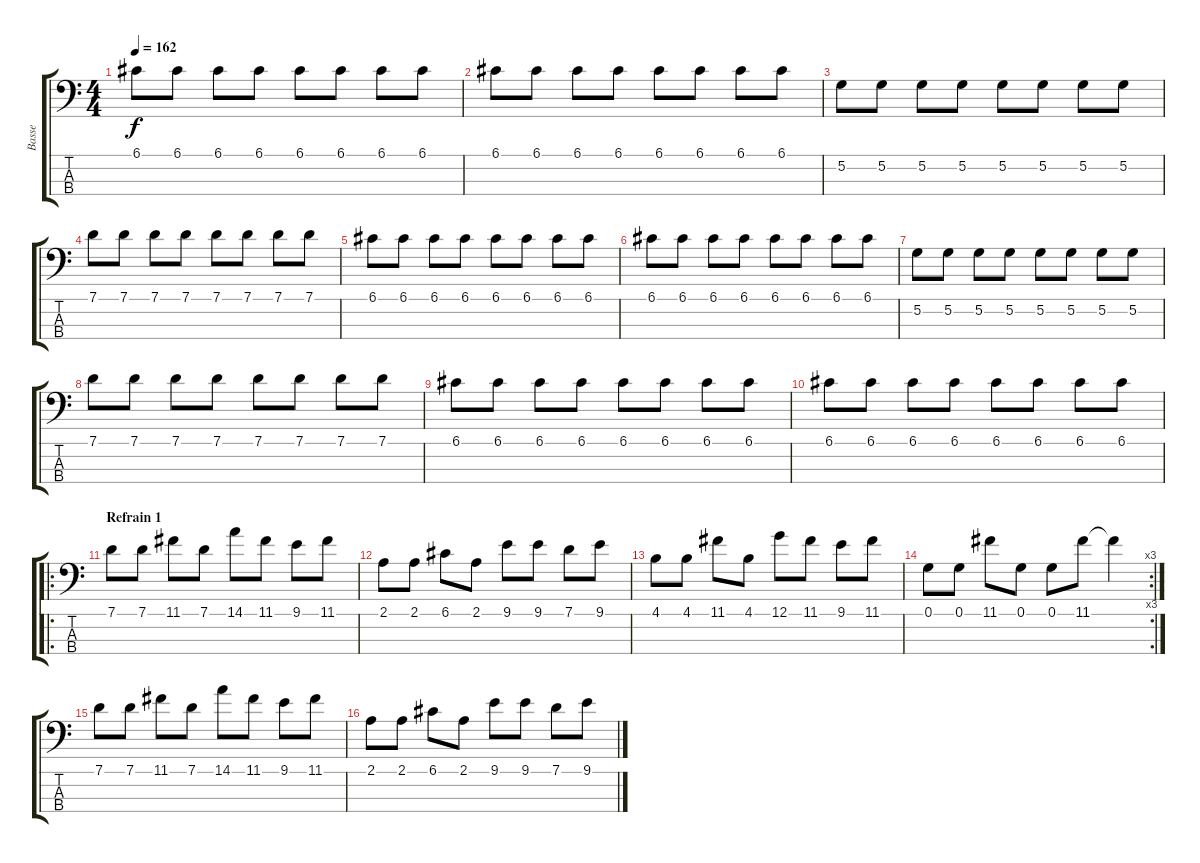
\track ("Basse" "Basse") {instrument acousticbass}
\staff {score tabs}
\tuning (G2 D2 A1 E1) {hide}
\ts (4 4)
\tempo 162
\clef f4
\ks c
6.1.8{dy f} 6.1.8 6.1.8 6.1.8 6.1.8 6.1.8 6.1.8 6.1.8 |
6.1.8 6.1.8 6.1.8 6.1.8 6.1.8 6.1.8 6.1.8 6.1.8 |
5.2.8 5.2.8 5.2.8 5.2.8 5.2.8 5.2.8 5.2.8 5.2.8 |
7.1.8 7.1.8 7.1.8 7.1.8 7.1.8 7.1.8 7.1.8 7.1.8 |
6.1.8 6.1.8 6.1.8 6.1.8 6.1.8 6.1.8 6.1.8 6.1.8 |
6.1.8 6.1.8 6.1.8 6.1.8 6.1.8 6.1.8 6.1.8 6.1.8 |
5.2.8 5.2.8 5.2.8 5.2.8 5.2.8 5.2.8 5.2.8 5.2.8 |
7.1.8 7.1.8 7.1.8 7.1.8 7.1.8 7.1.8 7.1.8 7.1.8 |
6.1.8 6.1.8 6.1.8 6.1.8 6.1.8 6.1.8 6.1.8 6.1.8 |
6.1.8 6.1.8 6.1.8 6.1.8 6.1.8 6.1.8 6.1.8 6.1.8 |
\ro
\section ("" "Refrain 1")
7.1.8{volume 16} 7.1.8 11.1.8 7.1.8 14.1.8 11.1.8 9.1.8 11.1.8 |
2.1.8 2.1.8 6.1.8 2.1.8 9.1.8 9.1.8 7.1.8 9.1.8 |
4.1.8 4.1.8 11.1.8 4.1.8 12.1.8 11.1.8 9.1.8 11.1.8 |
\rc 3
0.1.8 0.1.8 11.1.8 0.1.8 0.1.8 11.1.8 11.1{t}.4 |
7.1.8 7.1.8 11.1.8 7.1.8 14.1.8 11.1.8 9.1.8 11.1.8 |
2.1.8 2.1.8 6.1.8 2.1.8 9.1.8 9.1.8 7.1.8 9.1.8
